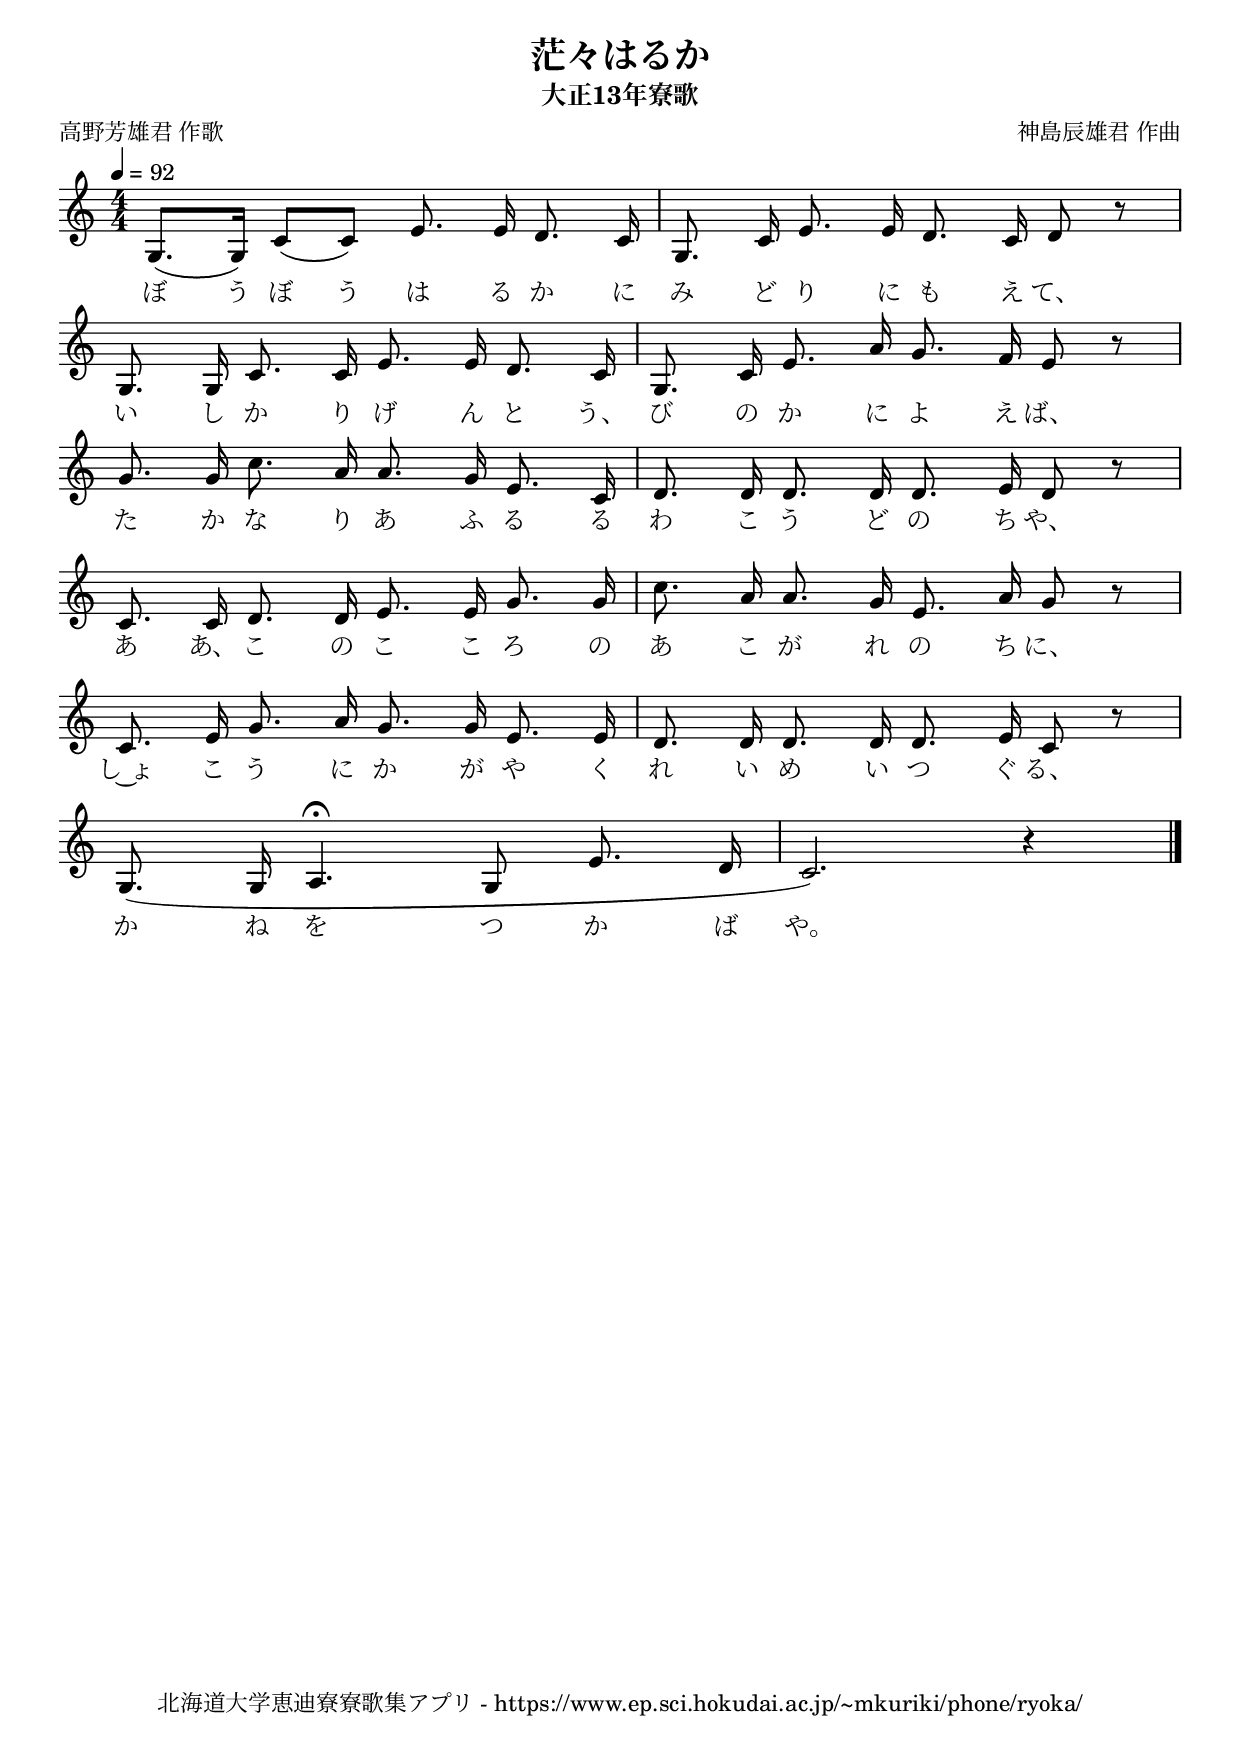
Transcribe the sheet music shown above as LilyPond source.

\version "2.18.2"

\paper {indent = 0}

\header {
  title = "茫々はるか"
  subtitle = "大正13年寮歌"
  composer = "神島辰雄君 作曲"
  poet = "高野芳雄君 作歌"
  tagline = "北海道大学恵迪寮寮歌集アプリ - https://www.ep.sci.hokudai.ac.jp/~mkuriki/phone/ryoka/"
}


melody = \relative c'{
  \tempo 4 = 92
  \autoBeamOff
  \numericTimeSignature
  \override BreathingSign.text = \markup { \musicglyph #"scripts.upedaltoe" } % ブレスの記号指定
  \key c \major 
  \time 4/4
  \set melismaBusyProperties = #'()
  g8. [(g16)] c8 [(c8)] e8. e16 d8. c16 |
  g8. c16 e8. e16 d8. c16 d8 r8 | \break
  g,8. g16 c8. c16 e8. e16 d8. c16 |
  g8. c16 e8. a16 g8. f16 e8 r8 | \break
  g8. g16 c8. a16 a8. g16 e8. c16 |
  d8. d16 d8. d16 d8. e16 d8 r8 | \break
  c8. c16 d8. d16 e8. e16 g8. g16 |
  c8. a16 a8. g16 e8. a16 g8 r8 | \break
  c,8. e16 g8. a16 g8. g16 e8. e16 |
  d8. d16 d8. d16 d8. e16 c8 r8 | \break
  g8. (g16 a4.\fermata g8 e'8. d16 |
  c2.) r4 | 
  \bar "|." \break
}

text = \lyricmode {
  ぼ う ぼ う は る か に み ど り に も え て、
  い し か り げ ん と う、 び の か に よ え ば、
  た か な り あ ふ る る わ こ う ど の ち や、
  あ あ、 こ の こ こ ろ の あ こ が れ の ち に、
  し~ょ こ う に か が や く れ い め い つ ぐ る、
  か ね を つ か ば や。
}

drum = \drummode{
  
}

\score {
  <<
    % ギターコード
    %{
    \new ChordNames \with {midiInstrument = #"acoustic guitar (nylon)"}{
      \set chordChanges = ##t
      \harmony
    }
    %}
    
    % メロディーライン
    \new Voice = "one"{\melody}
    % 歌詞
    \new Lyrics \lyricsto "one" \text
    % 太鼓
    % \new DrumStaff \with{
    %   \remove "Time_signature_engraver"
    %   drumStyleTable = #percussion-style
    %   \override StaffSymbol.line-count = #1
    %   \hide Stem
    % }
    % \drum
  >>
  
\midi {}
\layout {
  \context {
    \Score
    \remove "Bar_number_engraver"
  }
}

}


